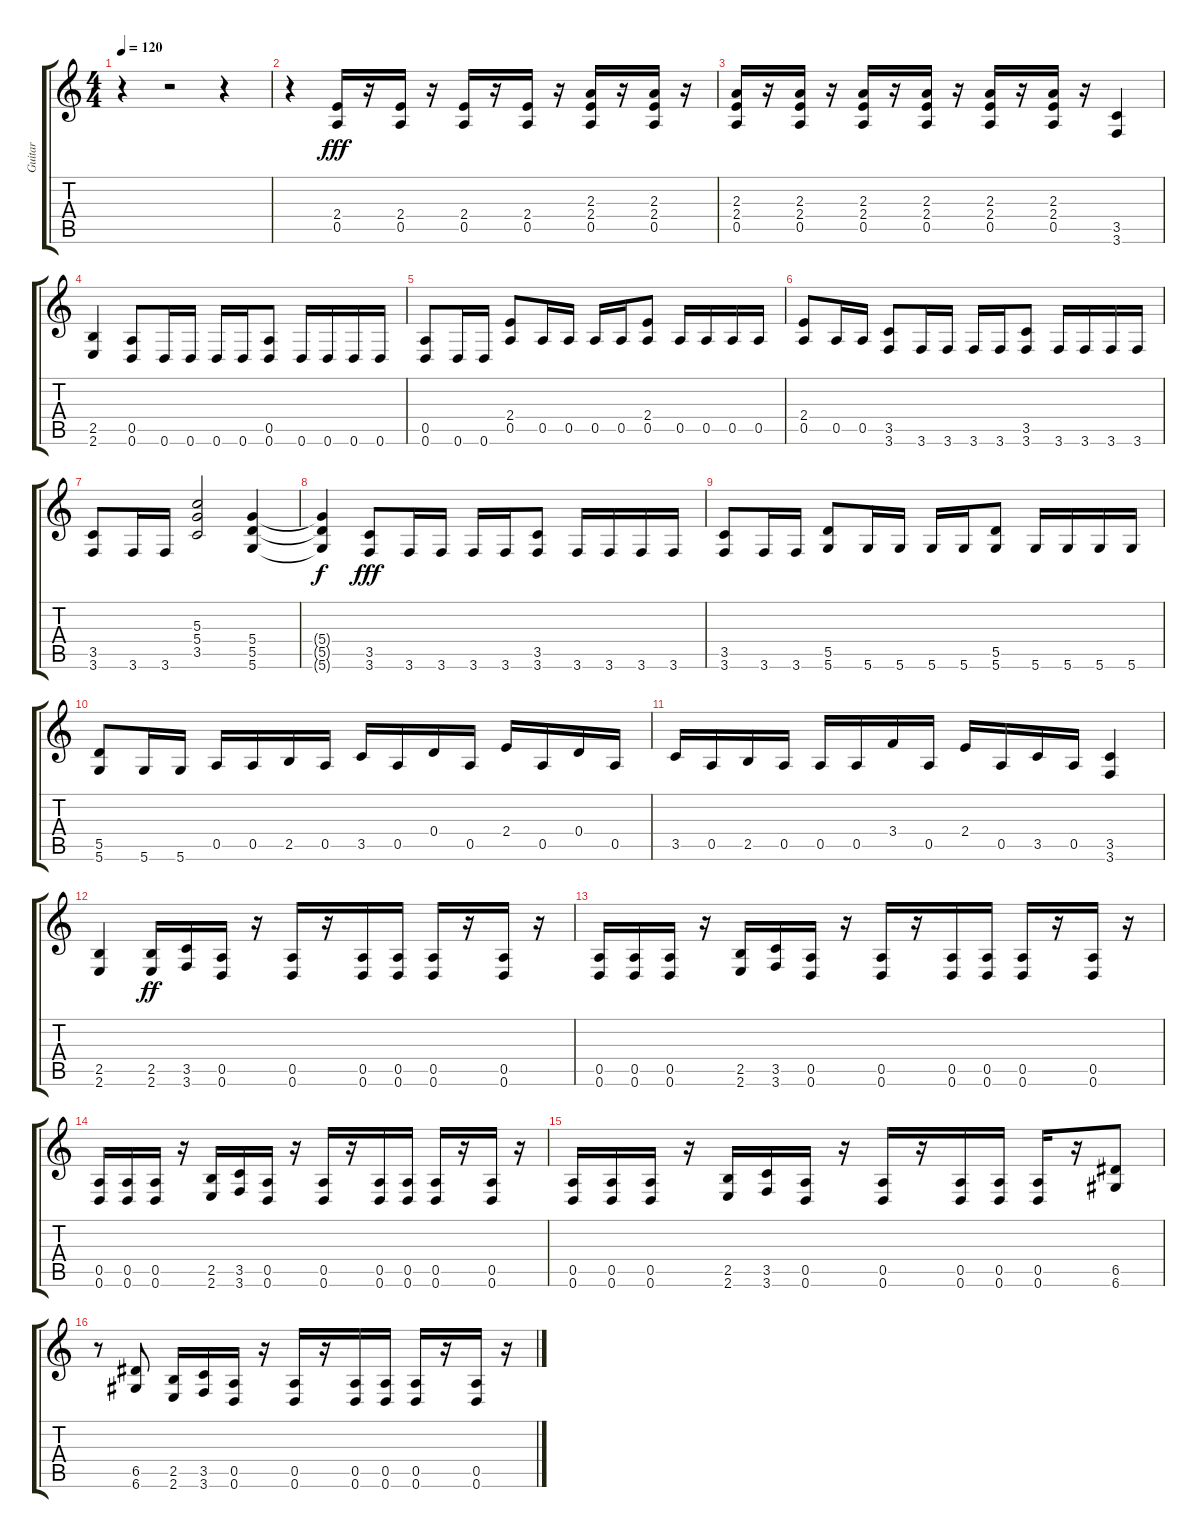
\track ("Guitar" "Guitar") {instrument distortionguitar}
\staff {score tabs}
\tuning (E4 B3 G3 D3 A2 D2) {hide}
\ts (4 4)
\tempo 120
\clef g2
\ks c
r.4{dy fff} r.2 r.4 |
r.4 (2.4 0.5).16 r.16 (2.4 0.5).16 r.16 (2.4 0.5).16 r.16 (2.4 0.5).16 r.16 (2.3 2.4 0.5).16 r.16 (2.3 2.4 0.5).16 r.16 |
(2.3 2.4 0.5).16 r.16 (2.3 2.4 0.5).16 r.16 (2.3 2.4 0.5).16 r.16 (2.3 2.4 0.5).16 r.16 (2.3 2.4 0.5).16 r.16 (2.3 2.4 0.5).16 r.16 (3.5 3.6).4 |
(2.5 2.6).4 (0.5 0.6).8 0.6.16 0.6.16 0.6.16 0.6.16 (0.5 0.6).8 0.6.16 0.6.16 0.6.16 0.6.16 |
(0.5 0.6).8 0.6.16 0.6.16 (2.4 0.5).8 0.5.16 0.5.16 0.5.16 0.5.16 (2.4 0.5).8 0.5.16 0.5.16 0.5.16 0.5.16 |
(2.4 0.5).8 0.5.16 0.5.16 (3.5 3.6).8 3.6.16 3.6.16 3.6.16 3.6.16 (3.5 3.6).8 3.6.16 3.6.16 3.6.16 3.6.16 |
(3.5 3.6).8 3.6.16 3.6.16 (5.3 5.4 3.5).2 (5.4 5.5 5.6).4 |
(5.4{t} 5.5{t} 5.6{t}).4{dy f} (3.5 3.6).8{dy fff} 3.6.16 3.6.16 3.6.16 3.6.16 (3.5 3.6).8 3.6.16 3.6.16 3.6.16 3.6.16 |
(3.5 3.6).8 3.6.16 3.6.16 (5.5 5.6).8 5.6.16 5.6.16 5.6.16 5.6.16 (5.5 5.6).8 5.6.16 5.6.16 5.6.16 5.6.16 |
(5.5 5.6).8 5.6.16 5.6.16 0.5.16 0.5.16 2.5.16 0.5.16 3.5.16 0.5.16 0.4.16 0.5.16 2.4.16 0.5.16 0.4.16 0.5.16 |
3.5.16 0.5.16 2.5.16 0.5.16 0.5.16 0.5.16 3.4.16 0.5.16 2.4.16 0.5.16 3.5.16 0.5.16 (3.5 3.6).4 |
(2.5 2.6).4 (2.5 2.6).16{dy ff} (3.5 3.6).16 (0.5 0.6).16 r.16 (0.5 0.6).16 r.16 (0.5 0.6).16 (0.5 0.6).16 (0.5 0.6).16 r.16 (0.5 0.6).16 r.16 |
(0.5 0.6).16 (0.5 0.6).16 (0.5 0.6).16 r.16 (2.5 2.6).16 (3.5 3.6).16 (0.5 0.6).16 r.16 (0.5 0.6).16 r.16 (0.5 0.6).16 (0.5 0.6).16 (0.5 0.6).16 r.16 (0.5 0.6).16 r.16 |
(0.5 0.6).16 (0.5 0.6).16 (0.5 0.6).16 r.16 (2.5 2.6).16 (3.5 3.6).16 (0.5 0.6).16 r.16 (0.5 0.6).16 r.16 (0.5 0.6).16 (0.5 0.6).16 (0.5 0.6).16 r.16 (0.5 0.6).16 r.16 |
(0.5 0.6).16 (0.5 0.6).16 (0.5 0.6).16 r.16 (2.5 2.6).16 (3.5 3.6).16 (0.5 0.6).16 r.16 (0.5 0.6).16 r.16 (0.5 0.6).16 (0.5 0.6).16 (0.5 0.6).16 r.16 (6.5 6.6).8 |
r.8 (6.5 6.6).8 (2.5 2.6).16 (3.5 3.6).16 (0.5 0.6).16 r.16 (0.5 0.6).16 r.16 (0.5 0.6).16 (0.5 0.6).16 (0.5 0.6).16 r.16 (0.5 0.6).16 r.16
